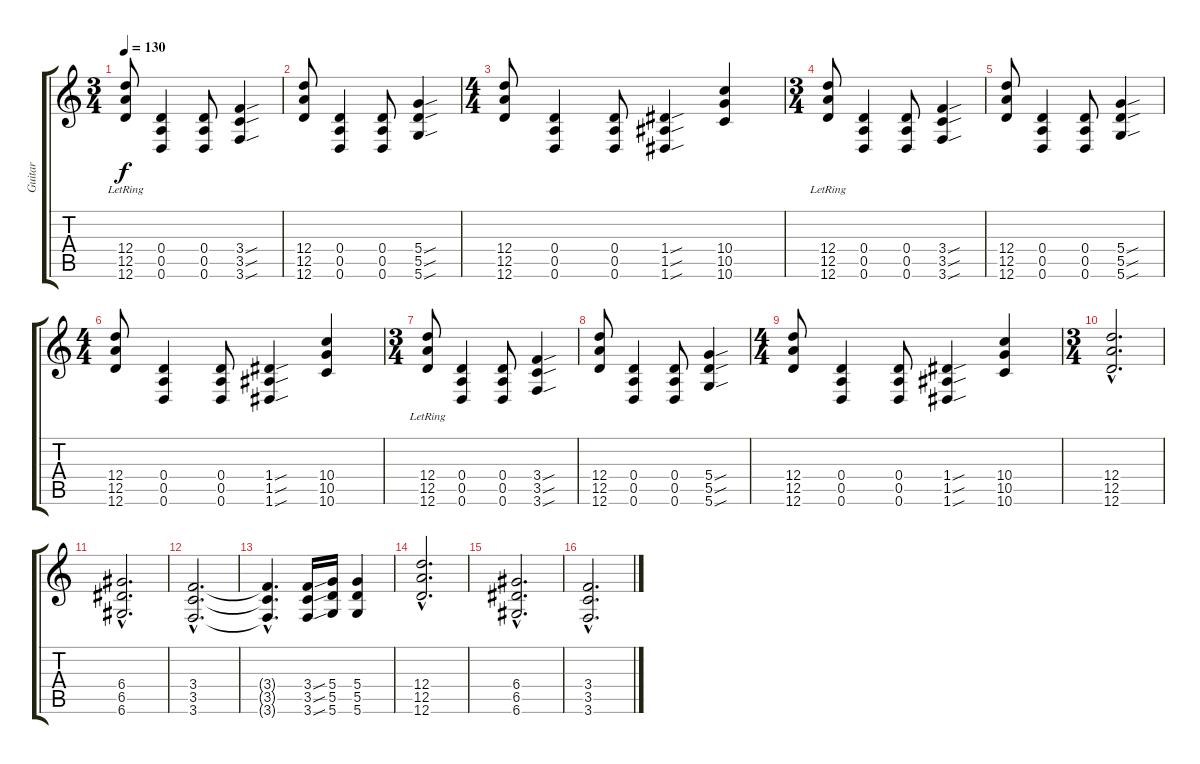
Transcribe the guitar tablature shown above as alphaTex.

\track ("Guitar" "Guitar") {instrument distortionguitar}
\staff {score tabs}
\tuning (E4 B3 G3 D3 A2 D2) {hide}
\ts (3 4)
\tempo 130
\clef g2
\ks c
(12.4 12.5 12.6{lr}).8{dy f volume 16} (0.4 0.5 0.6).4 (0.4 0.5 0.6).8 (3.4{sou} 3.5{sou} 3.6{sou}).4 |
(12.4 12.5 12.6).8 (0.4 0.5 0.6).4 (0.4 0.5 0.6).8 (5.4{sou} 5.5{sou} 5.6{sou}).4 |
\ts (4 4)
(12.4 12.5 12.6).8 (0.4 0.5 0.6).4 (0.4 0.5 0.6).8 (1.4{sou} 1.5{sou} 1.6{sou}).4 (10.4 10.5 10.6).4 |
\ts (3 4)
(12.4 12.5 12.6{lr}).8{volume 16} (0.4 0.5 0.6).4 (0.4 0.5 0.6).8 (3.4{sou} 3.5{sou} 3.6{sou}).4 |
(12.4 12.5 12.6).8 (0.4 0.5 0.6).4 (0.4 0.5 0.6).8 (5.4{sou} 5.5{sou} 5.6{sou}).4 |
\ts (4 4)
(12.4 12.5 12.6).8 (0.4 0.5 0.6).4 (0.4 0.5 0.6).8 (1.4{sou} 1.5{sou} 1.6{sou}).4 (10.4 10.5 10.6).4 |
\ts (3 4)
(12.4 12.5 12.6{lr}).8{volume 16} (0.4 0.5 0.6).4 (0.4 0.5 0.6).8 (3.4{sou} 3.5{sou} 3.6{sou}).4 |
(12.4 12.5 12.6).8 (0.4 0.5 0.6).4 (0.4 0.5 0.6).8 (5.4{sou} 5.5{sou} 5.6{sou}).4 |
\ts (4 4)
(12.4 12.5 12.6).8 (0.4 0.5 0.6).4 (0.4 0.5 0.6).8 (1.4{sou} 1.5{sou} 1.6{sou}).4 (10.4 10.5 10.6).4 |
\ts (3 4)
(12.4{hac} 12.5{hac} 12.6{hac}).2{d} |
(6.4{hac} 6.5{hac} 6.6{hac}).2{d} |
(3.4{hac} 3.5{hac} 3.6{hac}).2{d} |
(3.4{hac t} 3.5{hac t} 3.6{hac t}).4{d} (3.4{sou} 3.5{sou} 3.6{sou}).16 (5.4 5.5 5.6).16 (5.4 5.5 5.6).4 |
(12.4{hac} 12.5{hac} 12.6{hac}).2{d} |
(6.4{hac} 6.5{hac} 6.6{hac}).2{d} |
(3.4{hac} 3.5{hac} 3.6{hac}).2{d}
